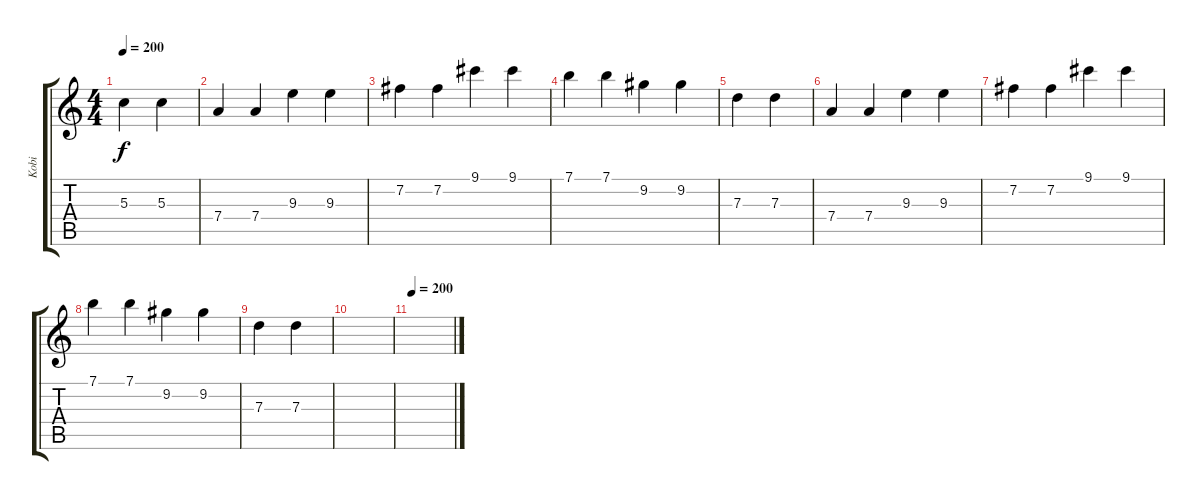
\track ("Kobi" "Kobi") {instrument acousticguitarsteel}
\staff {score tabs}
\tuning (E4 B3 G3 D3 A2 E2) {hide}
\ts (4 4)
\tempo 200
\clef g2
\ks c
5.3.4{dy f} 5.3.4 |
7.4.4 7.4.4 9.3.4 9.3.4 |
7.2.4 7.2.4 9.1.4 9.1.4 |
7.1.4 7.1.4 9.2.4 9.2.4 |
7.3.4 7.3.4 |
7.4.4 7.4.4 9.3.4 9.3.4 |
7.2.4 7.2.4 9.1.4 9.1.4 |
7.1.4 7.1.4 9.2.4 9.2.4 |
7.3.4 7.3.4 |
|
\tempo 200
